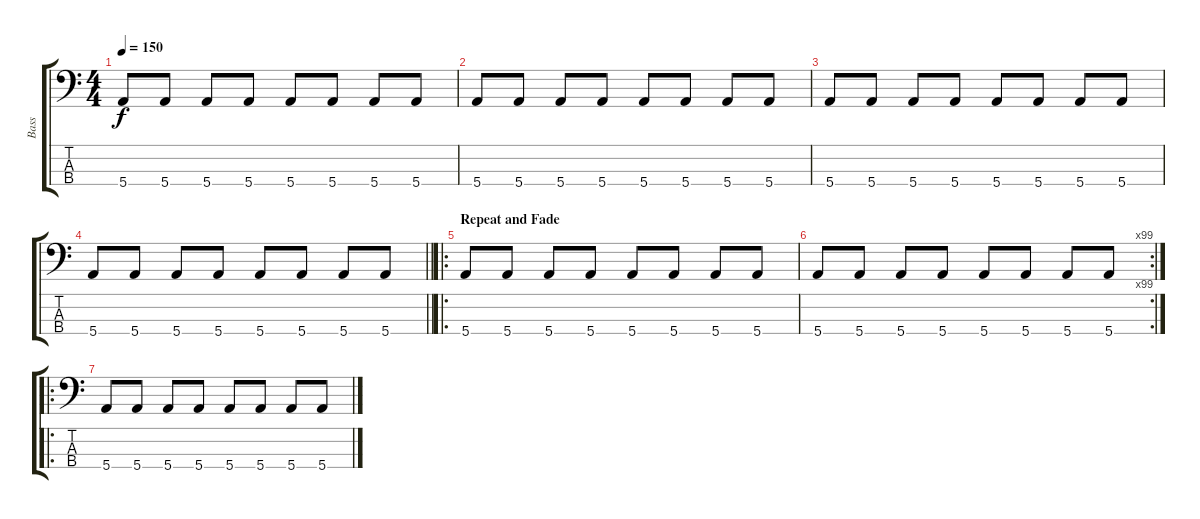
\track ("Bass" "Bass") {instrument electricbassfinger}
\staff {score tabs}
\tuning (G2 D2 A1 E1) {hide}
\ts (4 4)
\tempo 150
\clef f4
\ks c
5.4.8{dy f} 5.4.8 5.4.8 5.4.8 5.4.8 5.4.8 5.4.8 5.4.8 |
5.4.8 5.4.8 5.4.8 5.4.8 5.4.8 5.4.8 5.4.8 5.4.8 |
5.4.8 5.4.8 5.4.8 5.4.8 5.4.8 5.4.8 5.4.8 5.4.8 |
\barLineRight lightlight
5.4.8 5.4.8 5.4.8 5.4.8 5.4.8 5.4.8 5.4.8 5.4.8 |
\ro
\section ("" "Repeat and Fade")
5.4.8 5.4.8 5.4.8 5.4.8 5.4.8 5.4.8 5.4.8 5.4.8 |
\rc 99
5.4.8 5.4.8 5.4.8 5.4.8 5.4.8 5.4.8 5.4.8 5.4.8 |
\ro
5.4.8 5.4.8 5.4.8 5.4.8 5.4.8 5.4.8 5.4.8 5.4.8
